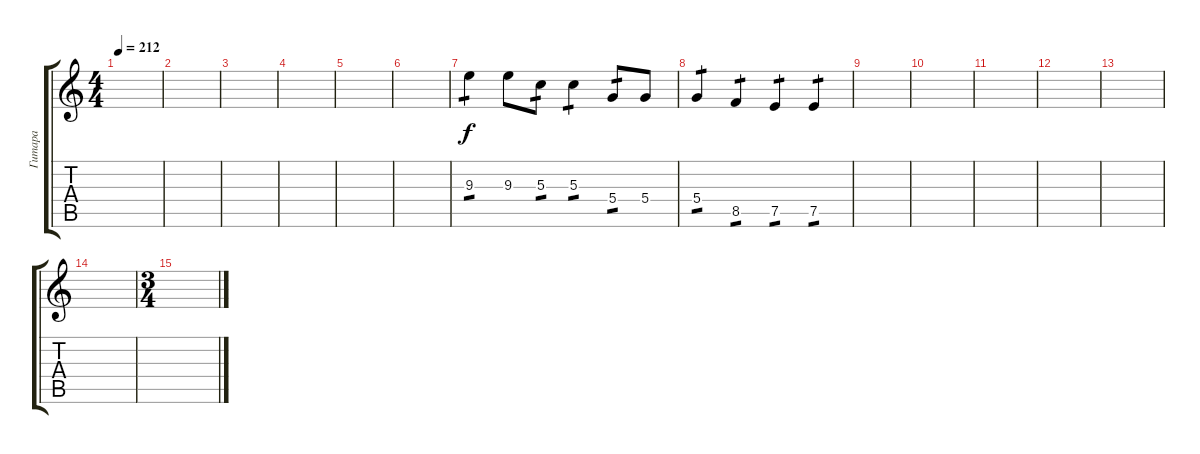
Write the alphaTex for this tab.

\track ("Гитара" "Гитара") {instrument overdrivenguitar}
\staff {score tabs}
\tuning (E4 B3 G3 D3 A2 E2) {hide}
\ts (4 4)
\tempo 212
\clef g2
\ks c
|
|
|
|
|
|
9.3.4{tp 1} 9.3.8 5.3.8{tp 1} 5.3.4{tp 1} 5.4.8{tp 1} 5.4.8 |
5.4.4{tp 1} 8.5.4{tp 1} 7.5.4{tp 1} 7.5.4{tp 1} |
|
|
|
|
|
|
\ts (3 4)
